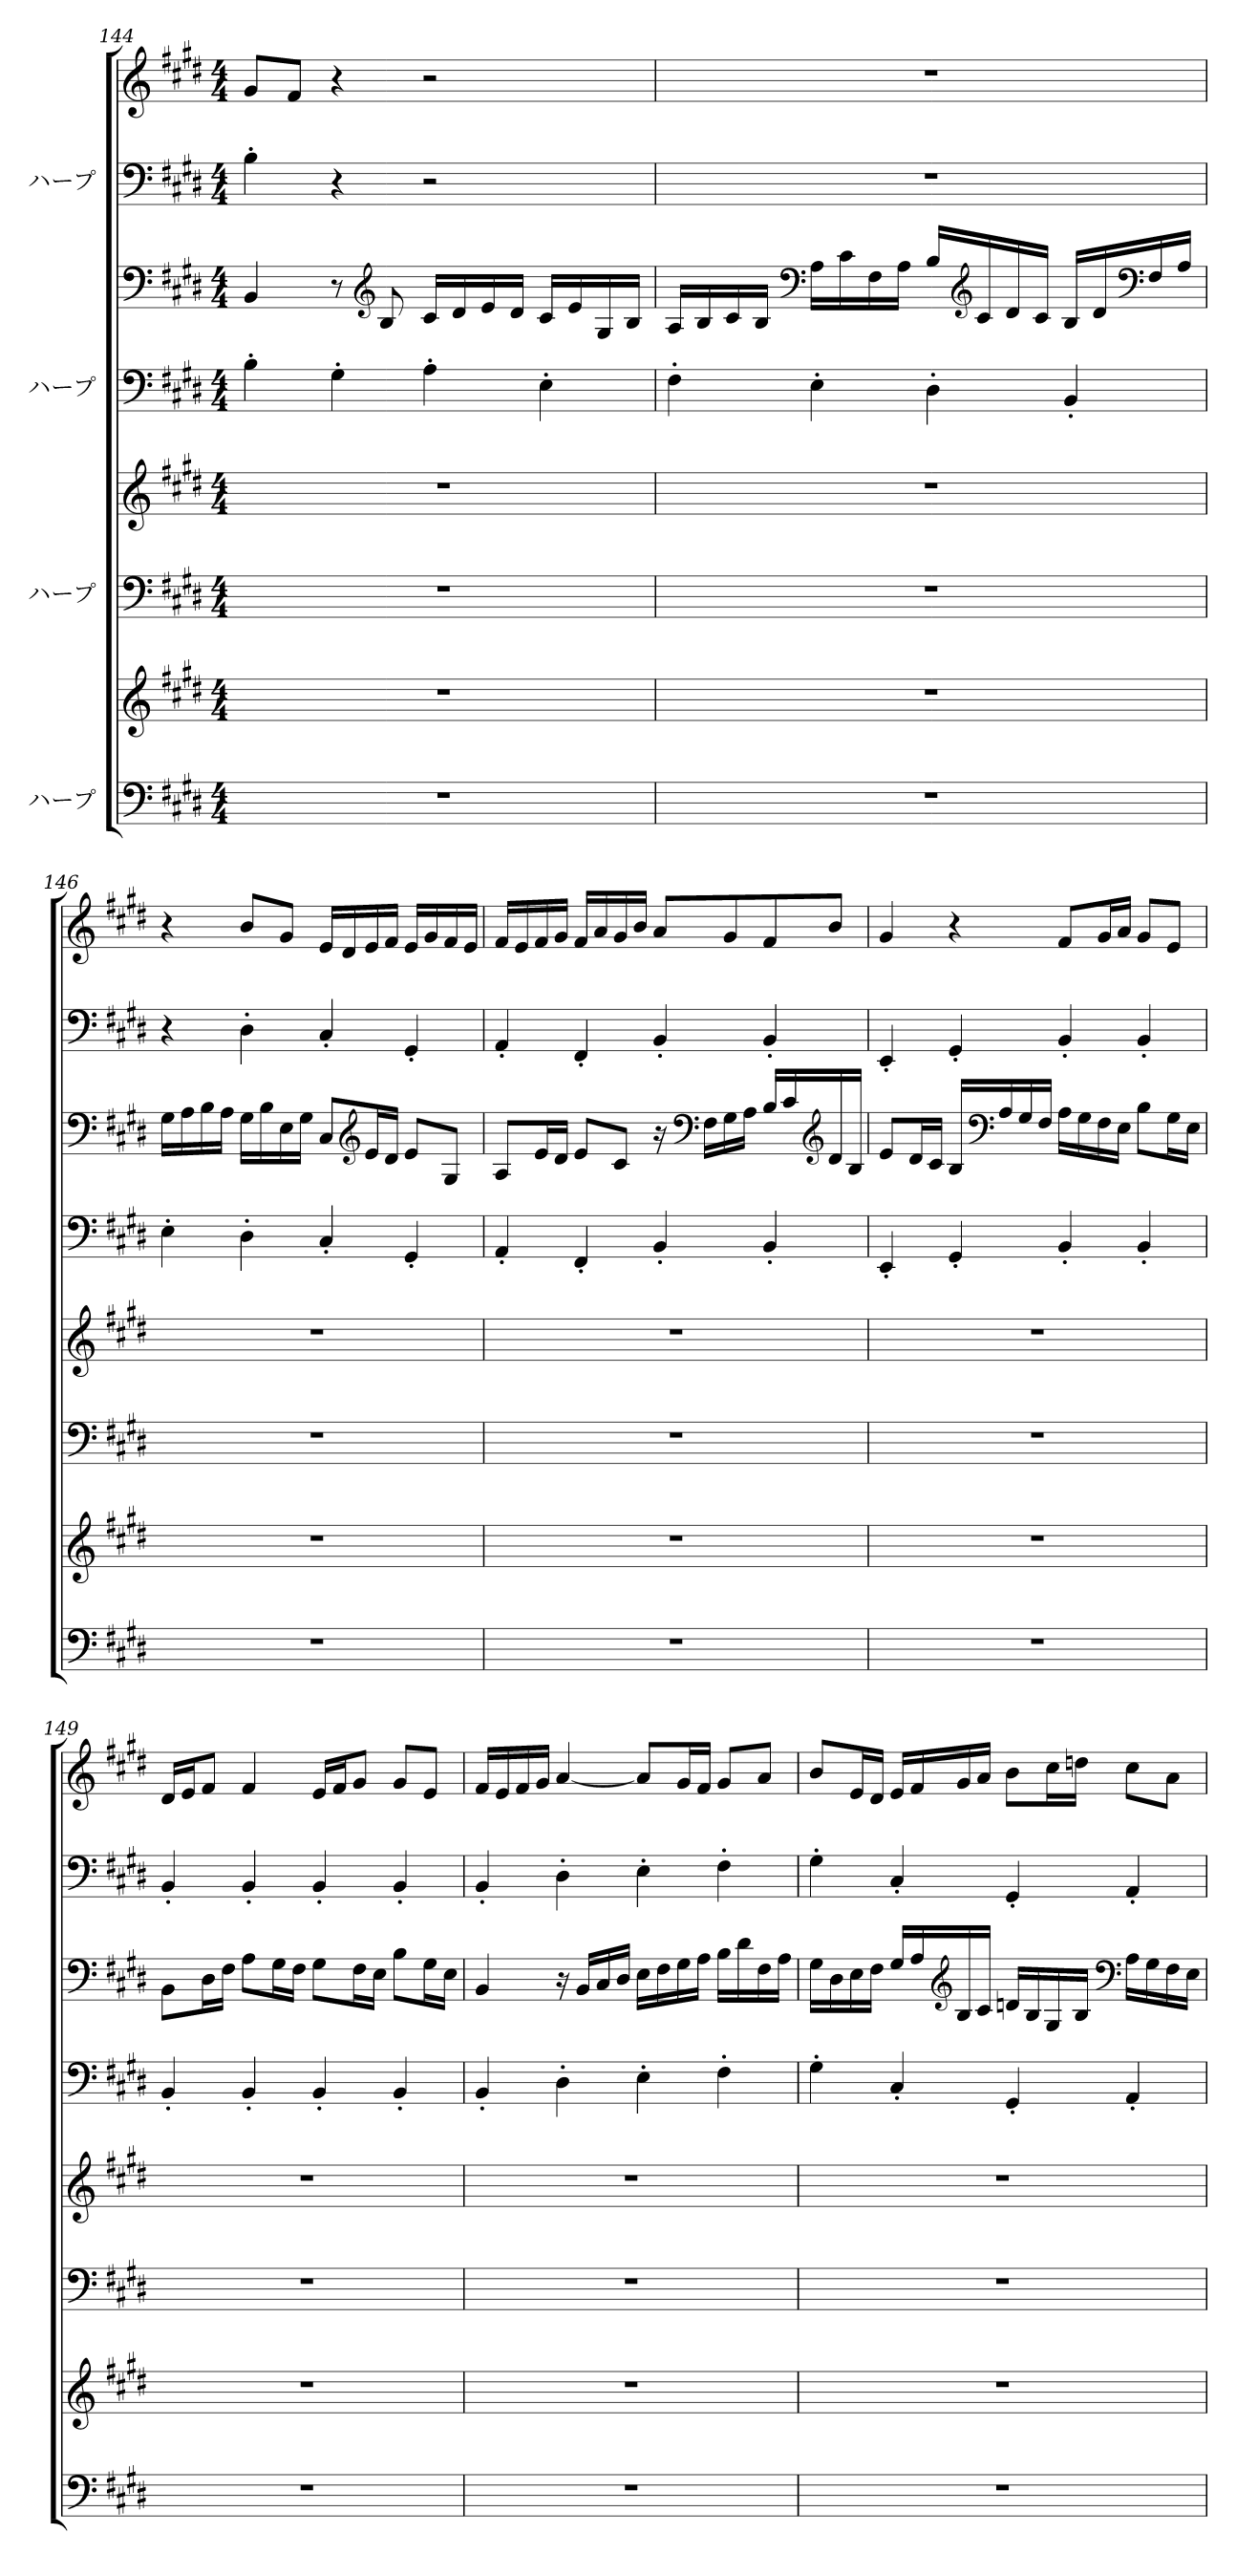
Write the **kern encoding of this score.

**kern	**kern	**kern	**kern	**kern	**kern	**kern	**kern
*part4	*part4	*part3	*part3	*part2	*part2	*part1	*part1
*staff8	*staff7	*staff6	*staff5	*staff4	*staff3	*staff2	*staff1
*I"ハープ	*	*I"ハープ	*	*I"ハープ	*	*I"ハープ	*
*clefF4	*clefG2	*clefF4	*clefG2	*clefF4	*clefF4	*clefF4	*clefG2
*k[f#c#g#d#]	*k[f#c#g#d#]	*k[f#c#g#d#]	*k[f#c#g#d#]	*k[f#c#g#d#]	*k[f#c#g#d#]	*k[f#c#g#d#]	*k[f#c#g#d#]
*M4/4	*M4/4	*M4/4	*M4/4	*M4/4	*M4/4	*M4/4	*M4/4
=144	=144	=144	=144	=144	=144	=144	=144
1r	1r	1r	1r	4B'\	4BB/	4B'\	8g#/L
.	.	.	.	.	.	.	8f#/J
.	.	.	.	4G#'\	8r	4r	4r
*	*	*	*	*	*clefG2	*	*
.	.	.	.	.	8B/	.	.
.	.	.	.	4A'\	16c#/LL	2r	2r
.	.	.	.	.	16d#/	.	.
.	.	.	.	.	16e/	.	.
.	.	.	.	.	16d#/JJ	.	.
.	.	.	.	4E'\	16c#/LL	.	.
.	.	.	.	.	16e/	.	.
.	.	.	.	.	16G#/	.	.
.	.	.	.	.	16B/JJ	.	.
!!LO:PB:g=z
=145	=145	=145	=145	=145	=145	=145	=145
1r	1r	1r	1r	4F#'\	16A/LL	1r	1r
.	.	.	.	.	16B/	.	.
.	.	.	.	.	16c#/	.	.
.	.	.	.	.	16B/JJ	.	.
*	*	*	*	*	*clefF4	*	*
.	.	.	.	4E'\	16A\LL	.	.
.	.	.	.	.	16c#\	.	.
.	.	.	.	.	16F#\	.	.
.	.	.	.	.	16A\JJ	.	.
.	.	.	.	4D#'\	16B/LL	.	.
*	*	*	*	*	*clefG2	*	*
.	.	.	.	.	16c#/	.	.
.	.	.	.	.	16d#/	.	.
.	.	.	.	.	16c#/JJ	.	.
.	.	.	.	4BB'/	16B/LL	.	.
.	.	.	.	.	16d#/	.	.
*	*	*	*	*	*clefF4	*	*
.	.	.	.	.	16F#/	.	.
.	.	.	.	.	16A/JJ	.	.
=146	=146	=146	=146	=146	=146	=146	=146
1r	1r	1r	1r	4E'\	16G#\LL	4r	4r
.	.	.	.	.	16A\	.	.
.	.	.	.	.	16B\	.	.
.	.	.	.	.	16A\JJ	.	.
.	.	.	.	4D#'\	16G#\LL	4D#'\	8b/L
.	.	.	.	.	16B\	.	.
.	.	.	.	.	16E\	.	8g#/J
.	.	.	.	.	16G#\JJ	.	.
.	.	.	.	4C#'/	8C#/L	4C#'/	16e/LL
.	.	.	.	.	.	.	16d#/
*	*	*	*	*	*clefG2	*	*
.	.	.	.	.	16e/L	.	16e/
.	.	.	.	.	16d#/JJ	.	16f#/JJ
.	.	.	.	4GG#'/	8e/L	4GG#'/	16e/LL
.	.	.	.	.	.	.	16g#/
.	.	.	.	.	8G#/J	.	16f#/
.	.	.	.	.	.	.	16e/JJ
!!LO:PB:g=z
=147	=147	=147	=147	=147	=147	=147	=147
1r	1r	1r	1r	4AA'/	8A/L	4AA'/	16f#/LL
.	.	.	.	.	.	.	16e/
.	.	.	.	.	16e/L	.	16f#/
.	.	.	.	.	16d#/JJ	.	16g#/JJ
.	.	.	.	4FF#'/	8e/L	4FF#'/	16f#/LL
.	.	.	.	.	.	.	16a/
.	.	.	.	.	8c#/J	.	16g#/
.	.	.	.	.	.	.	16b/JJ
.	.	.	.	4BB'/	16r	4BB'/	8a/L
*	*	*	*	*	*clefF4	*	*
.	.	.	.	.	16F#\LL	.	.
.	.	.	.	.	16G#\	.	8g#/
.	.	.	.	.	16A\JJ	.	.
.	.	.	.	4BB'/	16B/LL	4BB'/	8f#/
.	.	.	.	.	16c#/	.	.
*	*	*	*	*	*clefG2	*	*
.	.	.	.	.	16d#/	.	8b/J
.	.	.	.	.	16B/JJ	.	.
=148	=148	=148	=148	=148	=148	=148	=148
1r	1r	1r	1r	4EE'/	8e/L	4EE'/	4g#/
.	.	.	.	.	16d#/L	.	.
.	.	.	.	.	16c#/JJ	.	.
.	.	.	.	4GG#'/	16B/LL	4GG#'/	4r
*	*	*	*	*	*clefF4	*	*
.	.	.	.	.	16A/	.	.
.	.	.	.	.	16G#/	.	.
.	.	.	.	.	16F#/JJ	.	.
.	.	.	.	4BB'/	16A\LL	4BB'/	8f#/L
.	.	.	.	.	16G#\	.	.
.	.	.	.	.	16F#\	.	16g#/L
.	.	.	.	.	16E\JJ	.	16a/JJ
.	.	.	.	4BB'/	8B\L	4BB'/	8g#/L
.	.	.	.	.	16G#\L	.	8e/J
.	.	.	.	.	16E\JJ	.	.
!!LO:PB:g=z
=149	=149	=149	=149	=149	=149	=149	=149
1r	1r	1r	1r	4BB'/	8BB\L	4BB'/	16d#/LL
.	.	.	.	.	.	.	16e/J
.	.	.	.	.	16D#\L	.	8f#/J
.	.	.	.	.	16F#\JJ	.	.
.	.	.	.	4BB'/	8A\L	4BB'/	4f#/
.	.	.	.	.	16G#\L	.	.
.	.	.	.	.	16F#\JJ	.	.
.	.	.	.	4BB'/	8G#\L	4BB'/	16e/LL
.	.	.	.	.	.	.	16f#/J
.	.	.	.	.	16F#\L	.	8g#/J
.	.	.	.	.	16E\JJ	.	.
.	.	.	.	4BB'/	8B\L	4BB'/	8g#/L
.	.	.	.	.	16G#\L	.	8e/J
.	.	.	.	.	16E\JJ	.	.
=150	=150	=150	=150	=150	=150	=150	=150
1r	1r	1r	1r	4BB'/	4BB/	4BB'/	16f#/LL
.	.	.	.	.	.	.	16e/
.	.	.	.	.	.	.	16f#/
.	.	.	.	.	.	.	16g#/JJ
.	.	.	.	4D#'\	16r	4D#'\	[4a/
.	.	.	.	.	16BB/LL	.	.
.	.	.	.	.	16C#/	.	.
.	.	.	.	.	16D#/JJ	.	.
.	.	.	.	4E'\	16E\LL	4E'\	8a/L]
.	.	.	.	.	16F#\	.	.
.	.	.	.	.	16G#\	.	16g#/L
.	.	.	.	.	16A\JJ	.	16f#/JJ
.	.	.	.	4F#'\	16B\LL	4F#'\	8g#/L
.	.	.	.	.	16d#\	.	.
.	.	.	.	.	16F#\	.	8a/J
.	.	.	.	.	16A\JJ	.	.
!!LO:PB:g=z
=151	=151	=151	=151	=151	=151	=151	=151
1r	1r	1r	1r	4G#'\	16G#\LL	4G#'\	8b/L
.	.	.	.	.	16D#\	.	.
.	.	.	.	.	16E\	.	16e/L
.	.	.	.	.	16F#\JJ	.	16d#/JJ
.	.	.	.	4C#'/	16G#/LL	4C#'/	16e/LL
.	.	.	.	.	16A/	.	16f#/
*	*	*	*	*	*clefG2	*	*
.	.	.	.	.	16B/	.	16g#/
.	.	.	.	.	16c#/JJ	.	16a/JJ
.	.	.	.	4GG#'/	16dn/LL	4GG#'/	8b\L
.	.	.	.	.	16B/	.	.
.	.	.	.	.	16G#/	.	16cc#\L
.	.	.	.	.	16B/JJ	.	16ddn\JJ
*	*	*	*	*	*clefF4	*	*
.	.	.	.	4AA'/	16A\LL	4AA'/	8cc#\L
.	.	.	.	.	16G#\	.	.
.	.	.	.	.	16F#\	.	8a\J
.	.	.	.	.	16E\JJ	.	.
=	=	=	=	=	=	=	=
*-	*-	*-	*-	*-	*-	*-	*-
